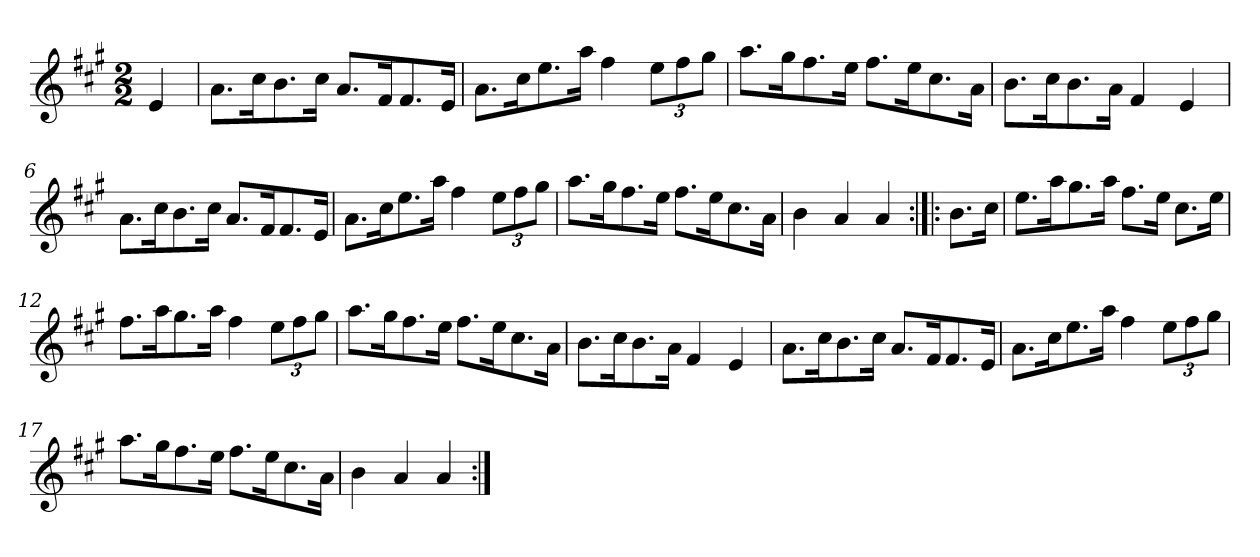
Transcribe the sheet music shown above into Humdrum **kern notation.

**kern
*part1
*staff1
*clefG2
*k[f#c#g#]
*A:
*M2/2
=1
4e/
=2
8.a\L
16cc#\K
8.b\
16cc#\Jk
8.a/L
16f#/K
8.f#/
16e/Jk
=3
8.a\L
16cc#\K
8.ee\
16aa\Jk
4ff#\
*Xbrackettup
12ee\L
12ff#\
12gg#\J
=4
8.aa\L
16gg#\K
8.ff#\
16ee\Jk
8.ff#\L
16ee\K
8.cc#\
16a\Jk
=5
8.b\L
16cc#\K
8.b\
16a\Jk
4f#/
4e/
!!LO:LB:g=z
=6
8.a\L
16cc#\K
8.b\
16cc#\Jk
8.a/L
16f#/K
8.f#/
16e/Jk
=7
8.a\L
16cc#\K
8.ee\
16aa\Jk
4ff#\
12ee\L
12ff#\
12gg#\J
=8
8.aa\L
16gg#\K
8.ff#\
16ee\Jk
8.ff#\L
16ee\K
8.cc#\
16a\Jk
=9
4b\
4a/
4a/
=10:|!|:
8.b\L
16cc#\Jk
!!LO:LB:g=z
=11
8.ee\L
16aa\K
8.gg#\
16aa\Jk
8.ff#\L
16ee\Jk
8.cc#\L
16ee\Jk
=12
8.ff#\L
16aa\K
8.gg#\
16aa\Jk
4ff#\
12ee\L
12ff#\
12gg#\J
=13
8.aa\L
16gg#\K
8.ff#\
16ee\Jk
8.ff#\L
16ee\K
8.cc#\
16a\Jk
=14
8.b\L
16cc#\K
8.b\
16a\Jk
4f#/
4e/
=15
8.a\L
16cc#\K
8.b\
16cc#\Jk
8.a/L
16f#/K
8.f#/
16e/Jk
!!LO:LB:g=z
=16
8.a\L
16cc#\K
8.ee\
16aa\Jk
4ff#\
12ee\L
12ff#\
12gg#\J
=17
8.aa\L
16gg#\K
8.ff#\
16ee\Jk
8.ff#\L
16ee\K
8.cc#\
16a\Jk
=18
4b\
4a/
4a/
=:|!
*-
